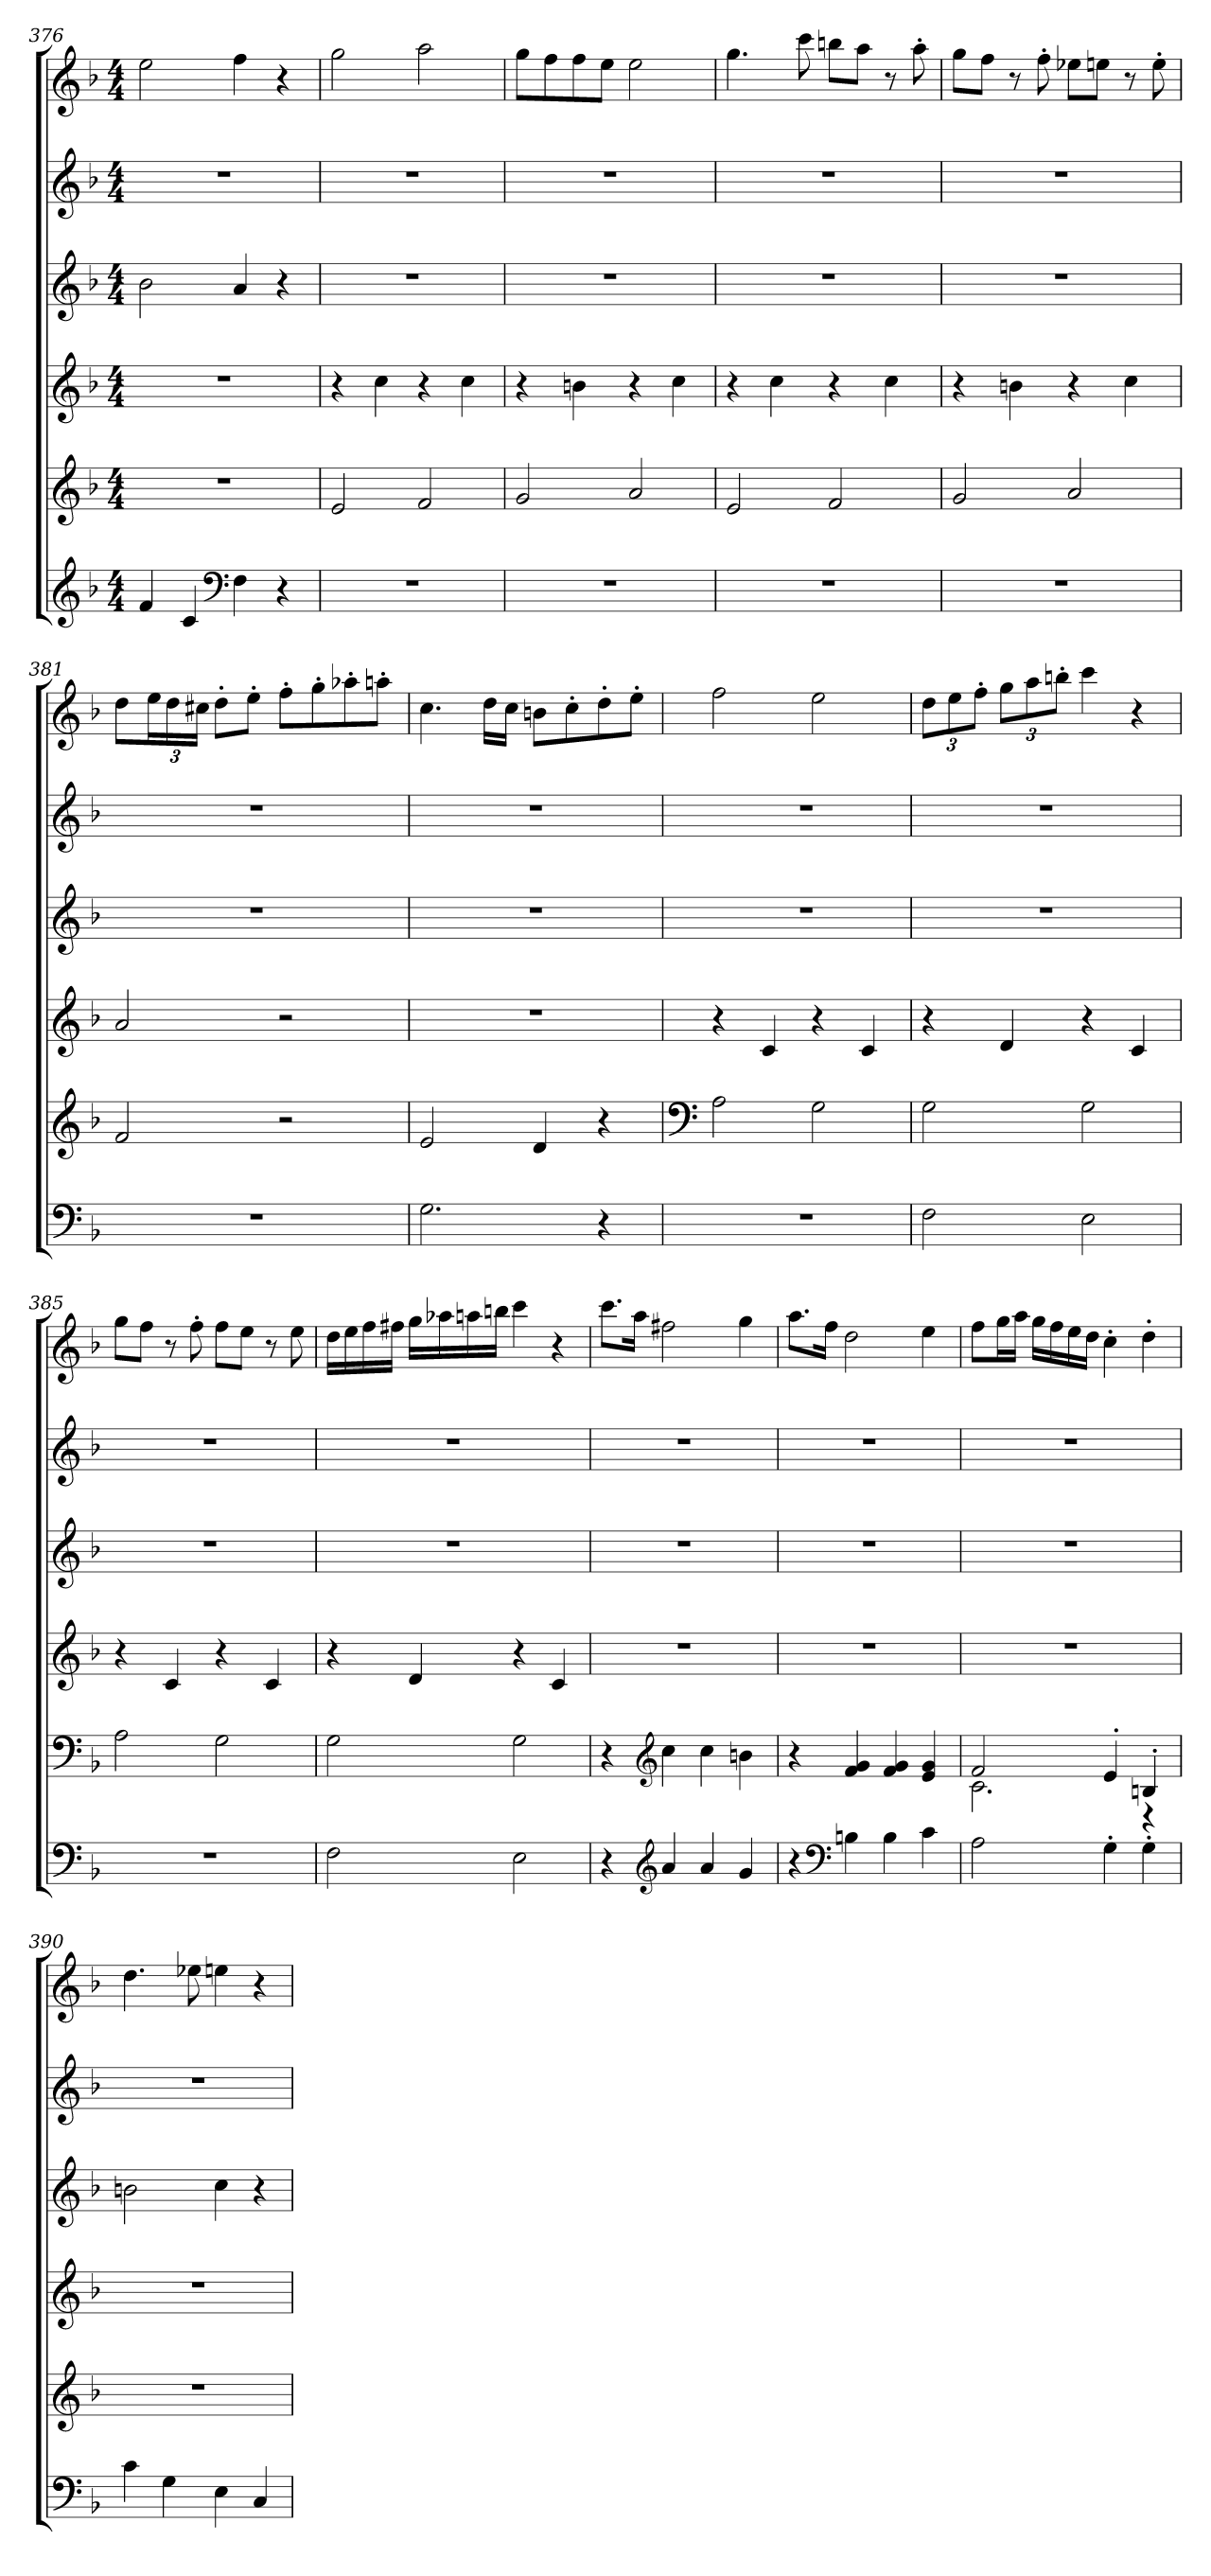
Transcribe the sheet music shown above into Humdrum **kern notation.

**kern	**kern	**kern	**kern	**kern	**kern
*part5	*part4	*part3	*part2	*part1	*part1
*staff6	*staff5	*staff4	*staff3	*staff2	*staff1
!!LO:LB:g=z
*clefG2	*clefG2	*clefG2	*clefG2	*clefG2	*clefG2
*k[b-]	*k[b-]	*k[b-]	*k[b-]	*k[b-]	*k[b-]
*M4/4	*M4/4	*M4/4	*M4/4	*M4/4	*M4/4
=376	=376	=376	=376	=376	=376
4f/	1r	1r	2b-\	1r	2ee\
4c/	.	.	.	.	.
*clefF4	*	*	*	*	*
4F\	.	.	4a/	.	4ff\
*	*	*	*	*	*MM140
4r	.	.	4r	.	4r
=377	=377	=377	=377	=377	=377
*	*	*	*	*	*MM150
1r	2e/	4r	1r	1r	2gg\
.	.	4cc\	.	.	.
.	2f/	4r	.	.	2aa\
.	.	4cc\	.	.	.
=378	=378	=378	=378	=378	=378
1r	2g/	4r	1r	1r	8gg\L
.	.	.	.	.	8ff\
.	.	4bn\	.	.	8ff\
.	.	.	.	.	8ee\J
.	2a/	4r	.	.	2ee\
.	.	4cc\	.	.	.
=379	=379	=379	=379	=379	=379
*	*	*	*	*	*MM150
1r	2e/	4r	1r	1r	4.gg\
.	.	4cc\	.	.	.
.	.	.	.	.	8ccc\
.	2f/	4r	.	.	8bbn\L
.	.	.	.	.	8aa\J
.	.	4cc\	.	.	8r
.	.	.	.	.	8aa'\
=380	=380	=380	=380	=380	=380
1r	2g/	4r	1r	1r	8gg\L
.	.	.	.	.	8ff\J
.	.	4bn\	.	.	8r
.	.	.	.	.	8ff'\
.	2a/	4r	.	.	8ee-X\L
.	.	.	.	.	8een\J
.	.	4cc\	.	.	8r
.	.	.	.	.	8ee'\
!!LO:PB:g=z
=381	=381	=381	=381	=381	=381
*	*	*	*	*	*MM150
1r	2f/	2a/	1r	1r	8dd\L
*	*	*	*	*	*Xbrackettup
.	.	.	.	.	24ee\L
.	.	.	.	.	24dd\
.	.	.	.	.	24cc#X\JJ
.	.	.	.	.	8dd'\L
.	.	.	.	.	8ee'\J
.	2r	2r	.	.	8ff'\L
.	.	.	.	.	8gg'\
.	.	.	.	.	8aa-X'\
.	.	.	.	.	8aan'\J
=382	=382	=382	=382	=382	=382
2.G\	2e/	1r	1r	1r	4.cc\
.	.	.	.	.	16dd\LL
.	.	.	.	.	16cc\JJ
.	4d/	.	.	.	8bn\L
.	.	.	.	.	8cc'\
4r	4r	.	.	.	8dd'\
.	.	.	.	.	8ee'\J
=383	=383	=383	=383	=383	=383
*	*clefF4	*	*	*	*
*	*	*	*	*	*MM150
1r	2A\	4r	1r	1r	2ff\
.	.	4c/	.	.	.
.	2G\	4r	.	.	2ee\
.	.	4c/	.	.	.
=384	=384	=384	=384	=384	=384
2F\	2G\	4r	1r	1r	12dd\L
.	.	.	.	.	12ee\
.	.	.	.	.	12ff'\J
.	.	4d/	.	.	12gg\L
.	.	.	.	.	12aa\
.	.	.	.	.	12bbn'\J
2E\	2G\	4r	.	.	4ccc\
.	.	4c/	.	.	4r
!!LO:LB:g=z
=385	=385	=385	=385	=385	=385
*	*	*	*	*	*MM150
1r	2A\	4r	1r	1r	8gg\L
.	.	.	.	.	8ff\J
.	.	4c/	.	.	8r
.	.	.	.	.	8ff'\
.	2G\	4r	.	.	8ff\L
.	.	.	.	.	8ee\J
.	.	4c/	.	.	8r
.	.	.	.	.	8ee\
=386	=386	=386	=386	=386	=386
2F\	2G\	4r	1r	1r	16dd\LL
.	.	.	.	.	16ee\
.	.	.	.	.	16ff\
.	.	.	.	.	16ff#X\JJ
.	.	4d/	.	.	16gg\LL
.	.	.	.	.	16aa-X\
.	.	.	.	.	16aan\
.	.	.	.	.	16bbn\JJ
2E\	2G\	4r	.	.	4ccc\
.	.	4c/	.	.	4r
=387	=387	=387	=387	=387	=387
4r	4r	1r	1r	1r	8.ccc\L
.	.	.	.	.	16aa\Jk
*clefG2	*clefG2	*	*	*	*
4a/	4cc\	.	.	.	2ff#X\
4a/	4cc\	.	.	.	.
4g/	4bn\	.	.	.	4gg\
=388	=388	=388	=388	=388	=388
4r	4r	1r	1r	1r	8.aa\L
.	.	.	.	.	16ff\Jk
*clefF4	*	*	*	*	*
4Bn\	4f/ 4g/	.	.	.	2dd\
4B\	4f/ 4g/	.	.	.	.
4c\	4e/ 4g/	.	.	.	4ee\
!!LO:PB:g=z
=389	=389	=389	=389	=389	=389
*	*^	*	*	*	*
2A\	2f/	2.c\	1r	1r	1r	8ff\L
.	.	.	.	.	.	16gg\L
.	.	.	.	.	.	16aa\JJ
.	.	.	.	.	.	16gg\LL
.	.	.	.	.	.	16ff\
.	.	.	.	.	.	16ee\
.	.	.	.	.	.	16dd\JJ
4G'\	4e'/	.	.	.	.	4cc'\
4G'\	4Bn'/	4r	.	.	.	4dd'\
*	*v	*v	*	*	*	*
=390	=390	=390	=390	=390	=390
4c\	1r	1r	2bn\	1r	4.dd\
4G\	.	.	.	.	.
.	.	.	.	.	8ee-X\
4E\	.	.	4cc\	.	4een\
4C/	.	.	4r	.	4r
=	=	=	=	=	=
*-	*-	*-	*-	*-	*-
